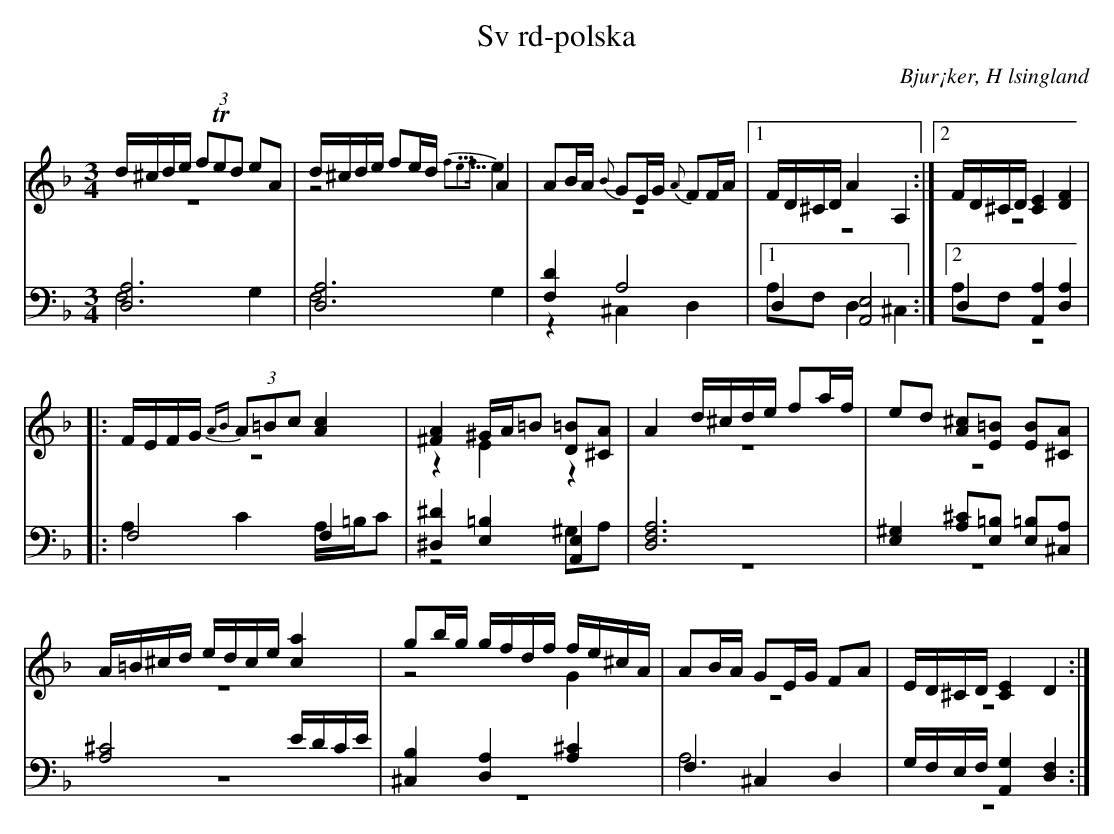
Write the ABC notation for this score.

X:1
T: Sv rd-polska
O: Bjur¡ker, H lsingland
M: 3/4
L: 1/8
K: Dm
V:1
V:2 merge
V:3
V:4 merge
V:1
d/^c/d/e/ (3fTed eA|d/^c/d/e/ fe/d/ A2|AB/A/ {B}GE/G/ {A}FF/A/|1 F/D/^C/D/ A2 A,2:|2 F/D/^C/D/ [C2E2] [D2F2]|
|:F/E/F/G/ (3{AB}A=Bc [A2c2]|[^F2A2] ^G/A/=B [D=B][^CA]|A2 d/^c/d/e/ fa/f/|ed [A^c][E=B] [EB][^CA]|
A/=B/^c/d/ e/d/c/e/ [c2a2]|gb/g/ g/f/d/f/ f/e/^c/A/|AB/A/ GE/G/ FA|E/D/^C/D/ [C2E2] D2:|
V:2
z6|z4 {f5/4e5/4f}e2|z6|1 z6:|2 z6|
|:z6|z2 E2 z2|z6|z6|
z6|z4 G2|z6|z6:|
V:3 clef=bass
[D,6A,6]|[D,6A,6]|[F,2D2] A,4|1 D,2 [A,,4E,4]:|2 D,2 [A,,2A,2] [D,2A,2]|
|:F,4 F,2|[^D,2^D2] [E,2=B,2] [A,,2E,2]|[D,6F,6A,6]|[E,2^G,2] [A,^C][E,=B,] [E,=B,][^C,A,]|
[A,4^C4] E/D/C/E/|[^C,2B,2]  [D,2A,2] [A,2^C2]|F,2 ^C,2 D,2|G,/F,/E,/F,/ [A,,2G,2] [D,2F,2]:|
V:4 clef=bass
F,4 G,2|F,4 G,2|z2 ^C,2 D,2|1 A,F, D,2 ^C,2:|2 A,F,  z4|
|:A,2 C2 A,/=B,/C|z4 ^G,A,|z6|z6|
z6|z6|A,6|z6:|
